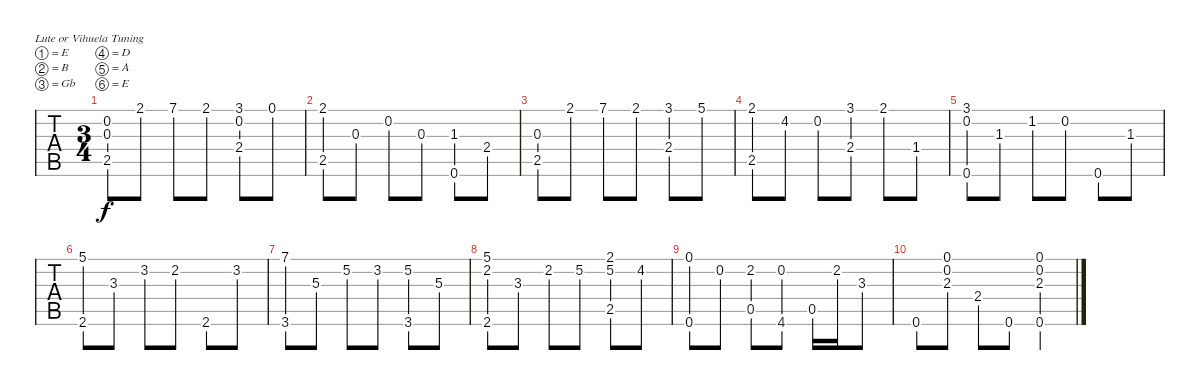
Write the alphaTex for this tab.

\bracketExtendMode groupsimilarinstruments
\singleTrackTrackNamePolicy hidden
\multiTrackTrackNamePolicy hidden
\firstSystemTrackNameOrientation horizontal
\otherSystemsTrackNameOrientation horizontal
\track ("Guitar Standard" "Guitar Sta") {instrument acousticguitarsteel}
\staff {tabs}
\tuning (E4 B3 Gb3 D3 A2 E2)
\ts (3 4)
\tempo (120 hide)
\clef g2
\ks c
(0.2 0.3 2.5).8{dy f} 2.1.8 7.1.8 2.1.8 (3.1 0.2 2.4).8 0.1.8 |
(2.1 2.5).8 0.3.8 0.2.8 0.3.8 (1.3 0.6).8 2.4.8 |
(0.3 2.5).8 2.1.8 7.1.8 2.1.8 (3.1 2.4).8 5.1.8 |
(2.1 2.5).8 4.2.8 0.2.8 (3.1 2.4).8 2.1.8 1.4.8 |
(3.1 0.2 0.6).8 1.3.8 1.2.8 0.2.8 0.6.8 1.3.8 |
(5.1 2.6).8 3.3.8 3.2.8 2.2.8 2.6.8 3.2.8 |
(7.1 3.6).8 5.3.8 5.2.8 3.2.8 (5.2 3.6).8 5.3.8 |
(5.1 2.2 2.6).8 3.3.8 2.2.8 5.2.8 (2.1 5.2 2.5).8 4.2.8 |
(0.1 0.6).8 0.2.8 (2.2 0.5).8 (0.2 4.6).8 0.5.16 2.2.16 3.3.8 |
0.6.8 (0.1 0.2 2.3).8 2.4.8 0.6.8 (0.1 0.2 2.3 0.6).4
